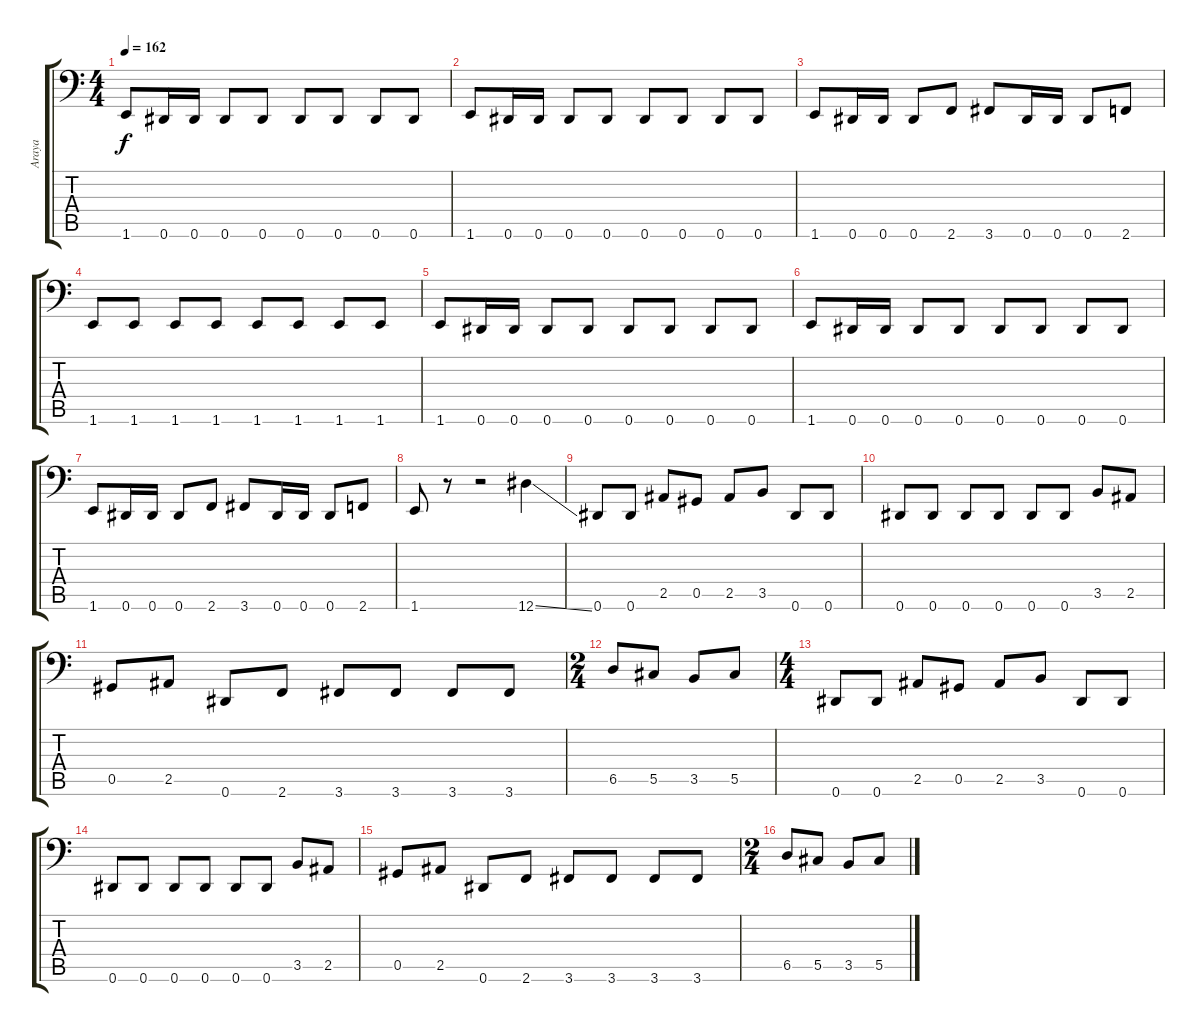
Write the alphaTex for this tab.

\track ("Araya" "Araya") {instrument electricbasspick}
\staff {score tabs}
\tuning (Eb3 Bb2 Gb2 Db2 Ab1 Eb1) {hide}
\ts (4 4)
\tempo 162
\clef f4
\ks c
1.6.8{dy f} 0.6.16 0.6.16 0.6.8 0.6.8 0.6.8 0.6.8 0.6.8 0.6.8 |
1.6.8 0.6.16 0.6.16 0.6.8 0.6.8 0.6.8 0.6.8 0.6.8 0.6.8 |
1.6.8 0.6.16 0.6.16 0.6.8 2.6.8 3.6.8 0.6.16 0.6.16 0.6.8 2.6.8 |
1.6.8 1.6.8 1.6.8 1.6.8 1.6.8 1.6.8 1.6.8 1.6.8 |
1.6.8 0.6.16 0.6.16 0.6.8 0.6.8 0.6.8 0.6.8 0.6.8 0.6.8 |
1.6.8 0.6.16 0.6.16 0.6.8 0.6.8 0.6.8 0.6.8 0.6.8 0.6.8 |
1.6.8 0.6.16 0.6.16 0.6.8 2.6.8 3.6.8 0.6.16 0.6.16 0.6.8 2.6.8 |
1.6.8 r.8 r.2 12.6{ss}.4 |
0.6.8 0.6.8 2.5.8 0.5.8 2.5.8 3.5.8 0.6.8 0.6.8 |
0.6.8 0.6.8 0.6.8 0.6.8 0.6.8 0.6.8 3.5.8 2.5.8 |
0.5.8 2.5.8 0.6.8 2.6.8 3.6.8 3.6.8 3.6.8 3.6.8 |
\ts (2 4)
6.5.8 5.5.8 3.5.8 5.5.8 |
\ts (4 4)
0.6.8 0.6.8 2.5.8 0.5.8 2.5.8 3.5.8 0.6.8 0.6.8 |
0.6.8 0.6.8 0.6.8 0.6.8 0.6.8 0.6.8 3.5.8 2.5.8 |
0.5.8 2.5.8 0.6.8 2.6.8 3.6.8 3.6.8 3.6.8 3.6.8 |
\ts (2 4)
6.5.8 5.5.8 3.5.8 5.5.8
